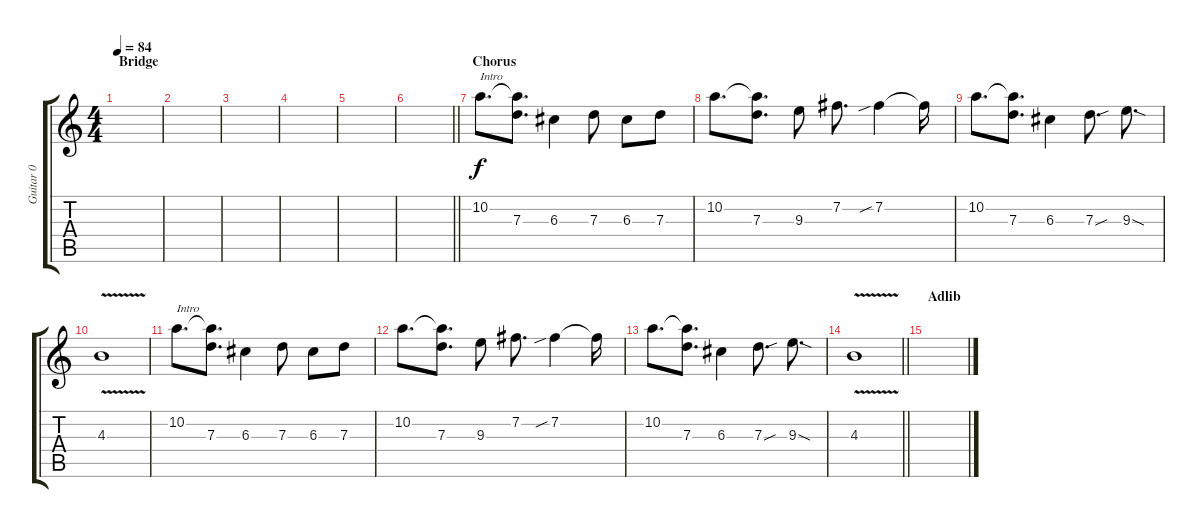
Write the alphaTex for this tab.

\track ("Guitar 0" "Guitar 0") {instrument distortionguitar}
\staff {score tabs}
\tuning (E4 B3 G3 D3 A2 E2) {hide}
\ts (4 4)
\section ("" "Bridge")
\tempo 84
\clef g2
\ks c
|
|
|
|
|
\barLineRight lightlight
|
\section ("" "Chorus")
10.2.8{d txt "Intro"} (10.2{t} 7.3).8{d} 6.3.4 7.3.8 6.3.8 7.3.8 |
10.2.8{d} (10.2{t} 7.3).8{d} 9.3.8 7.2.8{d} 7.2{sib}.4 7.2{t}.16 |
10.2.8{d} (10.2{t} 7.3).8{d} 6.3.4 7.3{sou}.8{d} 9.3{sod}.8{d} |
4.3{v}.1 |
10.2.8{d txt "Intro"} (10.2{t} 7.3).8{d} 6.3.4 7.3.8 6.3.8 7.3.8 |
10.2.8{d} (10.2{t} 7.3).8{d} 9.3.8 7.2.8{d} 7.2{sib}.4 7.2{t}.16 |
10.2.8{d} (10.2{t} 7.3).8{d} 6.3.4 7.3{sou}.8{d} 9.3{sod}.8{d} |
\barLineRight lightlight
4.3{v}.1 |
\section ("" "Adlib")
